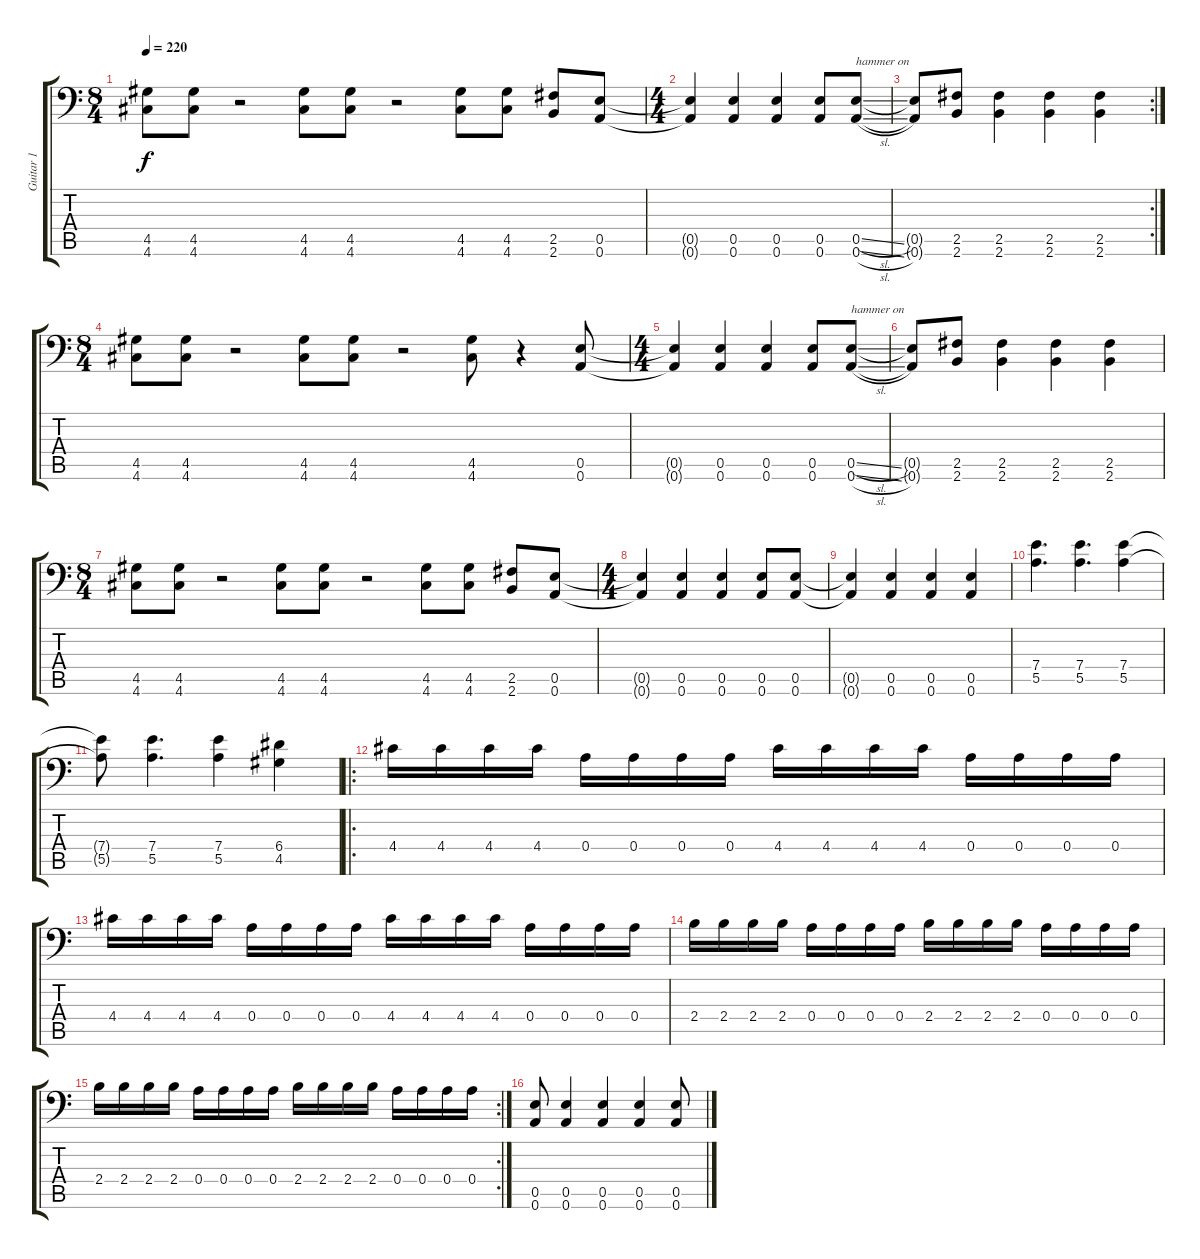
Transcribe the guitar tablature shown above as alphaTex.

\track ("Guitar 1" "Guitar 1") {instrument distortionguitar}
\staff {score tabs}
\tuning (B3 Gb3 D3 A2 E2 A1) {hide}
\ts (8 4)
\tempo 220
\clef f4
\ks c
(4.5 4.6).8{dy f instrument distortionguitar} (4.5 4.6).8 r.2 (4.5 4.6).8 (4.5 4.6).8 r.2 (4.5 4.6).8 (4.5 4.6).8 (2.5 2.6).8 (0.5 0.6).8 |
\ts (4 4)
(0.5{t} 0.6{t}).4 (0.5 0.6).4 (0.5 0.6).4 (0.5 0.6).8 (0.5{sl} 0.6{sl}).8{txt "hammer on"} |
\rc 2
(0.5{t} 0.6{t}).8 (2.5 2.6).8 (2.5 2.6).4 (2.5 2.6).4 (2.5 2.6).4 |
\ts (8 4)
(4.5 4.6).8 (4.5 4.6).8 r.2 (4.5 4.6).8 (4.5 4.6).8 r.2 (4.5 4.6).8 r.4 (0.5 0.6).8 |
\ts (4 4)
(0.5{t} 0.6{t}).4 (0.5 0.6).4 (0.5 0.6).4 (0.5 0.6).8 (0.5{sl} 0.6{sl}).8{txt "hammer on"} |
(0.5{t} 0.6{t}).8 (2.5 2.6).8 (2.5 2.6).4 (2.5 2.6).4 (2.5 2.6).4 |
\ts (8 4)
(4.5 4.6).8 (4.5 4.6).8 r.2 (4.5 4.6).8 (4.5 4.6).8 r.2 (4.5 4.6).8 (4.5 4.6).8 (2.5 2.6).8 (0.5 0.6).8 |
\ts (4 4)
(0.5{t} 0.6{t}).4 (0.5 0.6).4 (0.5 0.6).4 (0.5 0.6).8 (0.5 0.6).8 |
(0.5{t} 0.6{t}).4 (0.5 0.6).4 (0.5 0.6).4 (0.5 0.6).4 |
(7.4 5.5).4{d} (7.4 5.5).4{d} (7.4 5.5).4 |
(7.4{t} 5.5{t}).8 (7.4 5.5).4{d} (7.4 5.5).4 (6.4 4.5).4 |
\ro
4.4.16 4.4.16 4.4.16 4.4.16 0.4.16 0.4.16 0.4.16 0.4.16 4.4.16 4.4.16 4.4.16 4.4.16 0.4.16 0.4.16 0.4.16 0.4.16 |
4.4.16 4.4.16 4.4.16 4.4.16 0.4.16 0.4.16 0.4.16 0.4.16 4.4.16 4.4.16 4.4.16 4.4.16 0.4.16 0.4.16 0.4.16 0.4.16 |
2.4.16 2.4.16 2.4.16 2.4.16 0.4.16 0.4.16 0.4.16 0.4.16 2.4.16 2.4.16 2.4.16 2.4.16 0.4.16 0.4.16 0.4.16 0.4.16 |
\rc 2
2.4.16 2.4.16 2.4.16 2.4.16 0.4.16 0.4.16 0.4.16 0.4.16 2.4.16 2.4.16 2.4.16 2.4.16 0.4.16 0.4.16 0.4.16 0.4.16 |
(0.5 0.6).8 (0.5 0.6).4 (0.5 0.6).4 (0.5 0.6).4 (0.5 0.6).8
